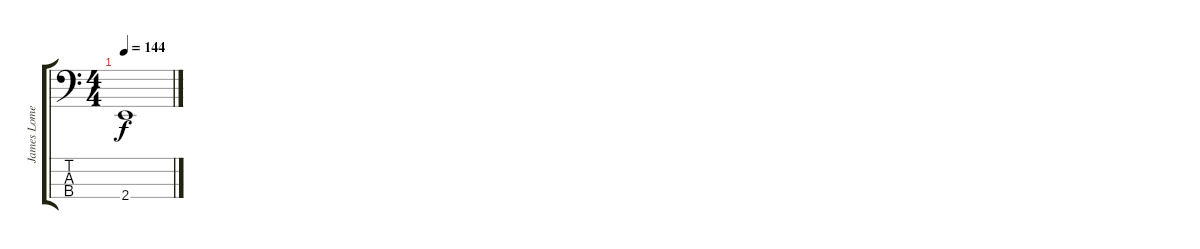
\track ("James Lomenzo" "James Lome") {instrument electricbassfinger}
\staff {score tabs}
\tuning (F2 C2 G1 D1) {hide}
\ts (4 4)
\tempo 144
\clef f4
\ks c
2.4.1{dy f}
